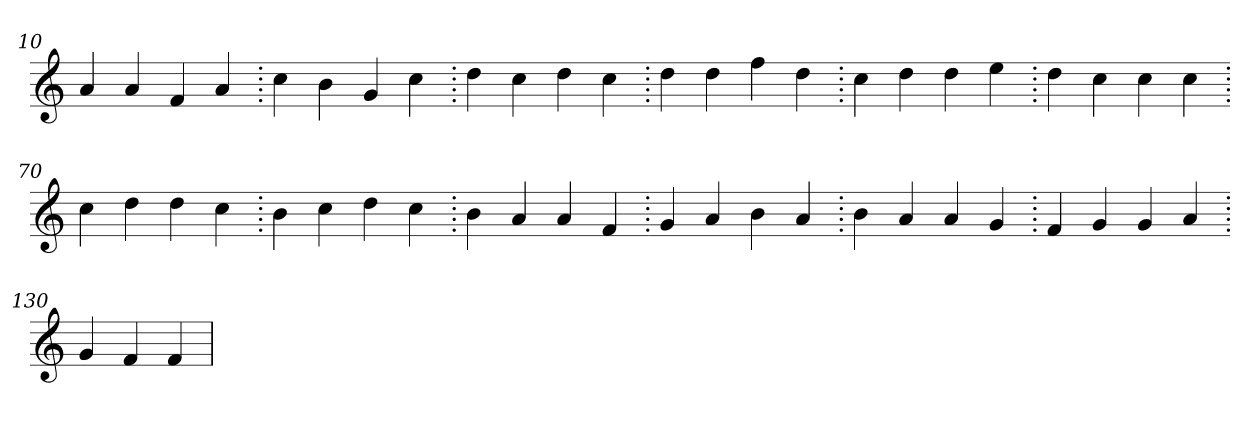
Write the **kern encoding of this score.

**kern
*part1
*staff1
*clefG2
=10.
4a
4a
4f
4a
=20.
4cc
4b
4g
4cc
=30.
4dd
4cc
4dd
4cc
=40.
4dd
4dd
4ff
4dd
=50.
4cc
4dd
4dd
4ee
=60.
4dd
4cc
4cc
4cc
=70.
4cc
4dd
4dd
4cc
=80.
4b
4cc
4dd
4cc
=90.
4b
4a
4a
4f
=100.
4g
4a
4b
4a
=110.
4b
4a
4a
4g
=120.
4f
4g
4g
4a
=130.
4g
4f
4f
=
*-
